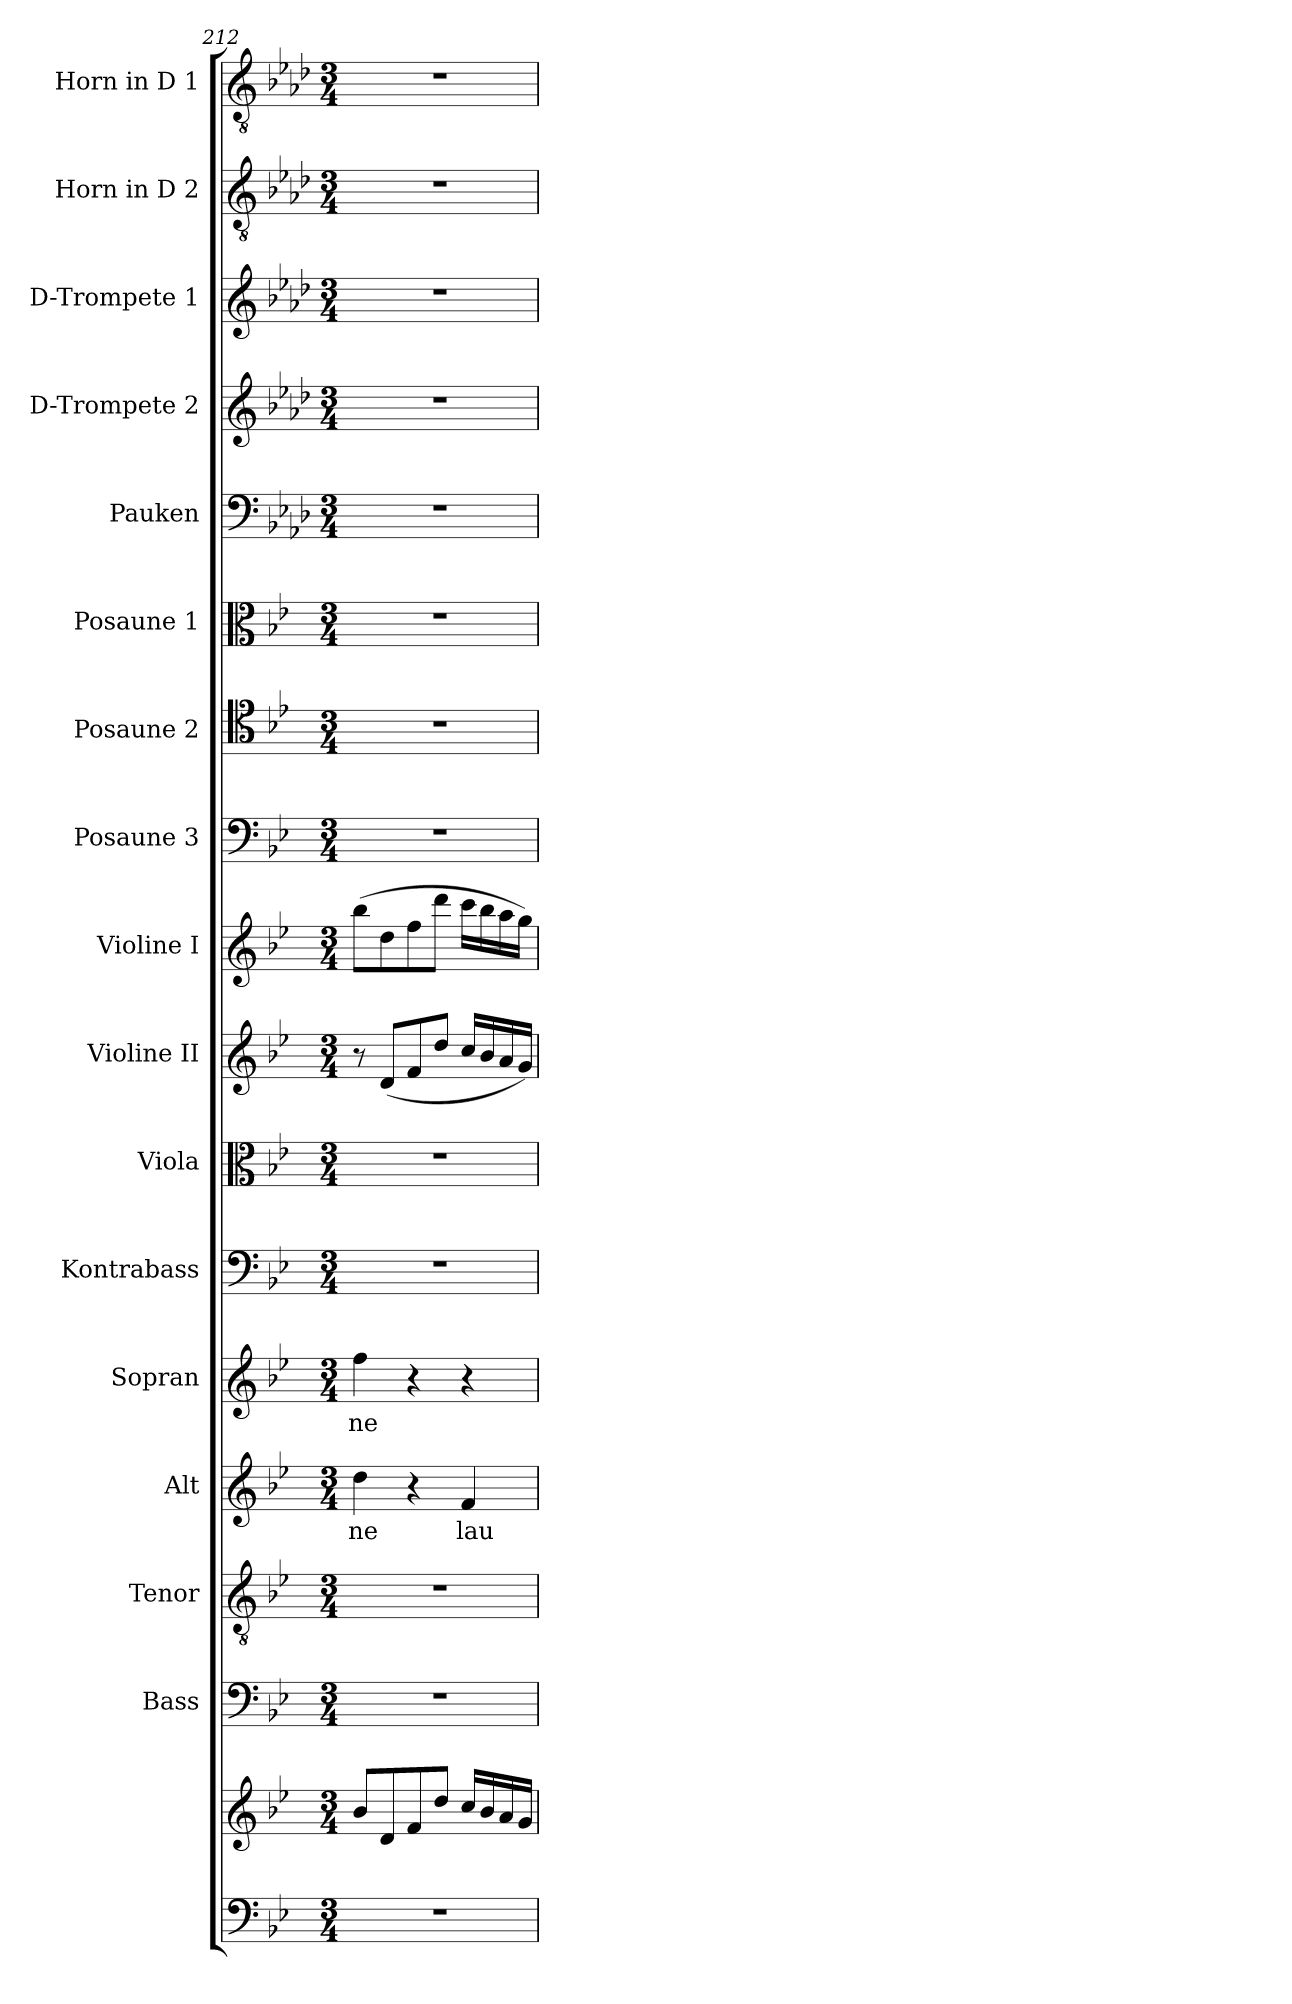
**kern	**kern	**kern	**kern	**kern	**text	**kern	**text	**kern	**kern	**kern	**kern	**kern	**kern	**kern	**kern	**kern	**kern	**kern	**kern
*part17	*part17	*part16	*part15	*part14	*part14	*part13	*part13	*part12	*part11	*part10	*part9	*part8	*part7	*part6	*part5	*part4	*part3	*part2	*part1
*staff18	*staff17	*staff16	*staff15	*staff14	*staff14	*staff13	*staff13	*staff12	*staff11	*staff10	*staff9	*staff8	*staff7	*staff6	*staff5	*staff4	*staff3	*staff2	*staff1
*	*	*I"Bass	*I"Tenor	*I"Alt	*	*I"Sopran	*	*I"Kontrabass	*I"Viola	*I"Violine II	*I"Violine I	*I"Posaune 3	*I"Posaune 2	*I"Posaune 1	*I"Pauken	*I"D-Trompete 2	*I"D-Trompete 1	*I"Horn in D 2	*I"Horn in D 1
*	*	*I'B.	*I'T.	*I'A.	*	*I'S.	*	*I'Kb.	*I'Vla.	*I'Vl. II	*I'Vl. I	*I'Pos. 3	*I'Pos. 2	*I'Pos. 1	*I'Pk.	*I'D Trp. 2	*I'D Trp. 1	*I'Hrn. 2	*I'Hrn. 1
*clefF4	*clefG2	*clefF4	*clefGv2	*clefG2	*	*clefG2	*	*clefF4	*clefC3	*clefG2	*clefG2	*clefF4	*clefC4	*clefC3	*clefF4	*clefG2	*clefG2	*clefGv2	*clefGv2
*	*	*	*	*	*	*	*	*ITrd7c12	*	*	*	*	*	*	*ITrd-1c-2	*ITrd-1c-2	*ITrd-1c-2	*ITrd-1c-2	*ITrd-1c-2
*k[b-e-]	*k[b-e-]	*k[b-e-]	*k[b-e-]	*k[b-e-]	*	*k[b-e-]	*	*k[b-e-]	*k[b-e-]	*k[b-e-]	*k[b-e-]	*k[b-e-]	*k[b-e-]	*k[b-e-]	*k[b-e-]	*k[b-e-]	*k[b-e-]	*k[b-e-]	*k[b-e-]
*B-:	*B-:	*B-:	*B-:	*B-:	*	*B-:	*	*B-:	*B-:	*B-:	*B-:	*B-:	*B-:	*B-:	*B-:	*B-:	*B-:	*B-:	*B-:
*M3/4	*M3/4	*M3/4	*M3/4	*M3/4	*	*M3/4	*	*M3/4	*M3/4	*M3/4	*M3/4	*M3/4	*M3/4	*M3/4	*M3/4	*M3/4	*M3/4	*M3/4	*M3/4
=212	=212	=212	=212	=212	=212	=212	=212	=212	=212	=212	=212	=212	=212	=212	=212	=212	=212	=212	=212
!	!	!	!	!	!LO:LY:b	!	!LO:LY:b	!	!	!	!	!	!	!	!	!	!	!	!
2.r	8b-/L	2.r	2.r	4dd\	-ne	4ff\	-ne	2.r	2.r	8r	(>8bb-\L	2.r	2.r	2.r	2.r	2.r	2.r	2.r	2.r
.	8d/	.	.	.	.	.	.	.	.	(<8d/L	8dd\	.	.	.	.	.	.	.	.
.	8f/	.	.	4r	.	4r	.	.	.	8f/	8ff\	.	.	.	.	.	.	.	.
.	8dd/J	.	.	.	.	.	.	.	.	8dd/J	8ddd\J	.	.	.	.	.	.	.	.
!	!	!	!	!	!LO:LY:b	!	!	!	!	!	!	!	!	!	!	!	!	!	!
.	16cc/LL	.	.	4f/	lau-	4r	.	.	.	16cc/LL	16ccc\LL	.	.	.	.	.	.	.	.
.	16b-/	.	.	.	.	.	.	.	.	16b-/	16bb-\	.	.	.	.	.	.	.	.
.	16a/	.	.	.	.	.	.	.	.	16a/	16aa\	.	.	.	.	.	.	.	.
.	16g/JJ	.	.	.	.	.	.	.	.	16g/JJ)	16gg\JJ)	.	.	.	.	.	.	.	.
=	=	=	=	=	=	=	=	=	=	=	=	=	=	=	=	=	=	=	=
*-	*-	*-	*-	*-	*-	*-	*-	*-	*-	*-	*-	*-	*-	*-	*-	*-	*-	*-	*-
